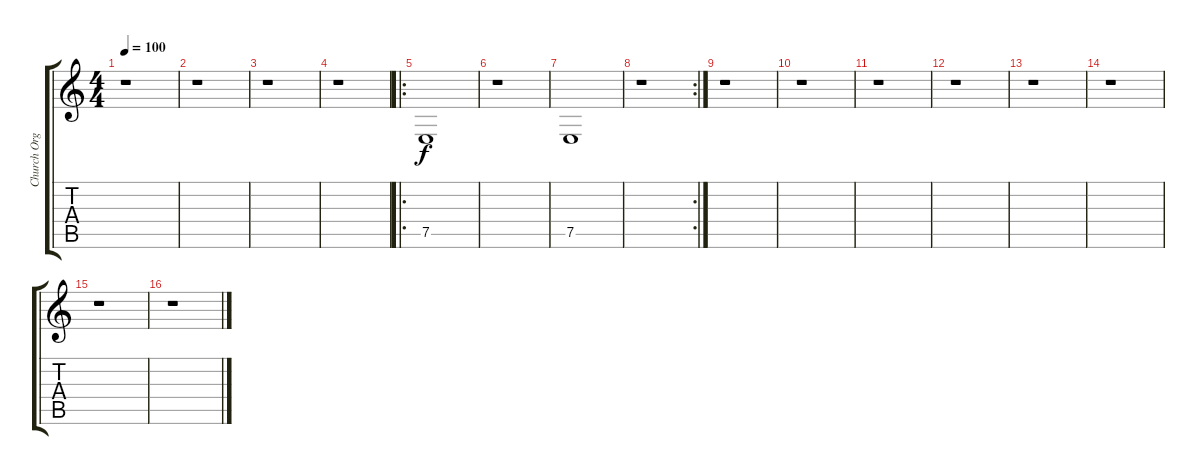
\track ("Church Organ 2" "Church Org") {instrument churchorgan}
\staff {score tabs}
\tuning (E4 B3 G3 D3 A2 E2) {hide}
\ts (4 4)
\tempo 100
\clef g2
\ks c
r.1{dy f instrument churchorgan} |
r.1 |
r.1 |
r.1 |
\ro
7.5.1 |
r.1 |
7.5.1 |
\rc 2
r.1 |
r.1 |
r.1 |
r.1 |
r.1 |
r.1 |
r.1 |
r.1 |
r.1
